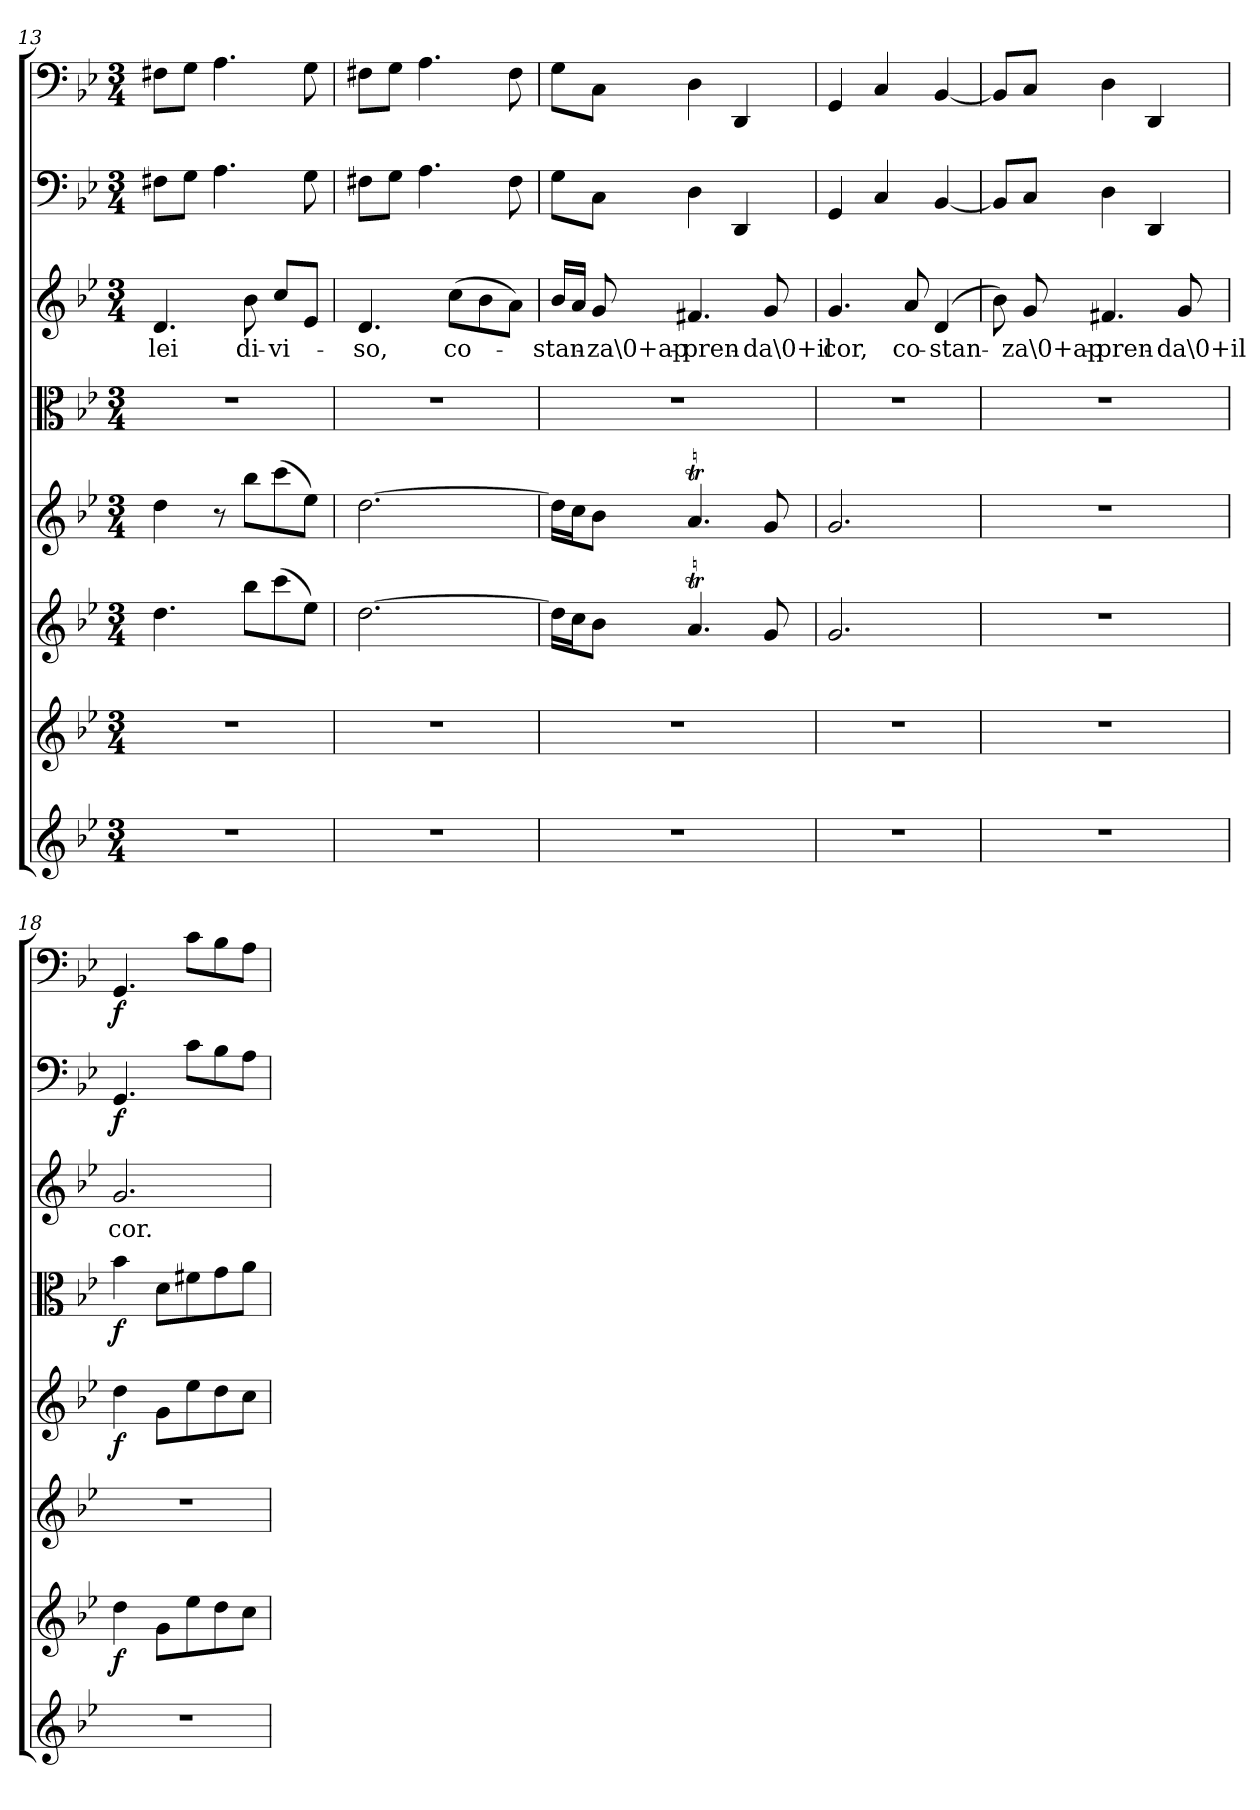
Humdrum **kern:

**kern	**kern	**dynam	**kern	**kern	**dynam	**kern	**dynam	**kern	**text	**kern	**dynam	**kern	**dynam
*part8	*part7	*part7	*part6	*part5	*part5	*part4	*part4	*part3	*part3	*part2	*part2	*part1	*part1
*staff8	*staff7	*staff7	*staff6	*staff5	*staff5	*staff4	*staff4	*staff3	*staff3	*staff2	*staff2	*staff1	*staff1
*clefG2	*clefG2	*	*clefG2	*clefG2	*	*clefC3	*	*clefG2	*	*clefF4	*	*clefF4	*
*k[b-e-]	*k[b-e-]	*	*k[b-e-]	*k[b-e-]	*	*k[b-e-]	*	*k[b-e-]	*	*k[b-e-]	*	*k[b-e-]	*
*g:	*g:	*	*g:	*g:	*	*g:	*	*g:	*	*g:	*	*g:	*
*M3/4	*M3/4	*	*M3/4	*M3/4	*	*M3/4	*	*M3/4	*	*M3/4	*	*M3/4	*
=13	=13	=13	=13	=13	=13	=13	=13	=13	=13	=13	=13	=13	=13
2.r	2.r	.	4.dd\	4dd\	.	2.r	.	4.d/	lei	8F#X\L	.	8F#X\L	.
.	.	.	.	.	.	.	.	.	.	8G\J	.	8G\J	.
.	.	.	.	8r	.	.	.	.	.	4.A\	.	4.A\	.
.	.	.	8bb-\L	8bb-\L	.	.	.	8b-\	di-	.	.	.	.
.	.	.	(8ccc\	(8ccc\	.	.	.	8cc/L	-vi-	.	.	.	.
.	.	.	8ee-\J)	8ee-\J)	.	.	.	8e-/J	.	8G\	.	8G\	.
=14	=14	=14	=14	=14	=14	=14	=14	=14	=14	=14	=14	=14	=14
2.r	2.r	.	[2.dd\	[2.dd\	.	2.r	.	4.d/	-so,	8F#X\L	.	8F#X\L	.
.	.	.	.	.	.	.	.	.	.	8G\J	.	8G\J	.
.	.	.	.	.	.	.	.	.	.	4.A\	.	4.A\	.
.	.	.	.	.	.	.	.	(8cc\L	co-	.	.	.	.
.	.	.	.	.	.	.	.	8b-\	.	.	.	.	.
.	.	.	.	.	.	.	.	8a\J)	.	8F#\	.	8F#\	.
=15	=15	=15	=15	=15	=15	=15	=15	=15	=15	=15	=15	=15	=15
2.r	2.r	.	16dd\LL]	16dd\LL]	.	2.r	.	16b-/LL	-stan-	8G\L	.	8G\L	.
.	.	.	16cc\J	16cc\J	.	.	.	16a/JJ	.	.	.	.	.
.	.	.	8b-\J	8b-\J	.	.	.	8g/	-za\0+ap-	8C\J	.	8C\J	.
.	.	.	4.aT/	4.aT/	.	.	.	4.f#X/	-pren-	4D\	.	4D\	.
.	.	.	.	.	.	.	.	.	.	4DD/	.	4DD/	.
.	.	.	8g/	8g/	.	.	.	8g/	-da\0+il	.	.	.	.
=16	=16	=16	=16	=16	=16	=16	=16	=16	=16	=16	=16	=16	=16
2.r	2.r	.	2.g/	2.g/	.	2.r	.	4.g/	cor,	4GG/	.	4GG/	.
.	.	.	.	.	.	.	.	.	.	4C/	.	4C/	.
.	.	.	.	.	.	.	.	8a/	co-	.	.	.	.
.	.	.	.	.	.	.	.	(4d/	-stan-	[4BB-/	.	[4BB-/	.
=17	=17	=17	=17	=17	=17	=17	=17	=17	=17	=17	=17	=17	=17
2.r	2.r	.	2.r	2.r	.	2.r	.	8b-\)	.	8BB-/L]	.	8BB-/L]	.
.	.	.	.	.	.	.	.	8g/	-za\0+ap-	8C/J	.	8C/J	.
.	.	.	.	.	.	.	.	4.f#X/	-pren-	4D\	.	4D\	.
.	.	.	.	.	.	.	.	.	.	4DD/	.	4DD/	.
.	.	.	.	.	.	.	.	8g/	-da\0+il	.	.	.	.
=18	=18	=18	=18	=18	=18	=18	=18	=18	=18	=18	=18	=18	=18
2.r	4dd\	f	2.r	4dd\	f	4b-\	f	2.g/	cor.	4.GG/	f	4.GG/	f
.	8g\L	.	.	8g\L	.	8d\L	.	.	.	.	.	.	.
.	8ee-\	.	.	8ee-\	.	8f#X\	.	.	.	8c\L	.	8c\L	.
.	8dd\	.	.	8dd\	.	8g\	.	.	.	8B-\	.	8B-\	.
.	8cc\J	.	.	8cc\J	.	8a\J	.	.	.	8A\J	.	8A\J	.
=	=	=	=	=	=	=	=	=	=	=	=	=	=
*-	*-	*-	*-	*-	*-	*-	*-	*-	*-	*-	*-	*-	*-
